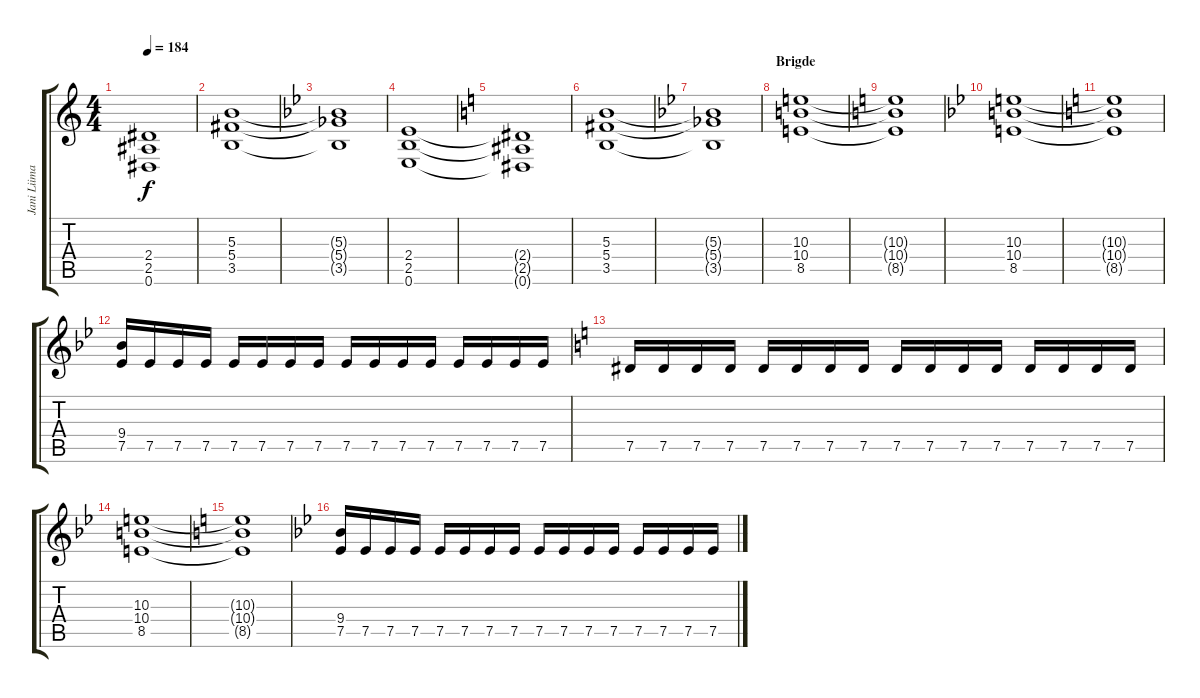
\track ("Jani Liimatainen - Guitar I" "Jani Liima") {instrument distortionguitar}
\staff {score tabs}
\tuning (Eb4 Bb3 Gb3 Db3 Ab2 Eb2) {hide}
\ts (4 4)
\tempo 184
\clef g2
\ks c
(2.4{t} 2.5{t} 0.6{t}).1{dy f} |
(5.3 5.4 3.5).1 |
\ks gminor
(5.3{t} 5.4{t} 3.5{t}).1 |
(2.4 2.5 0.6).1 |
\ks c
(2.4{t} 2.5{t} 0.6{t}).1 |
(5.3 5.4 3.5).1 |
\ks gminor
(5.3{t} 5.4{t} 3.5{t}).1 |
\section ("" "Brigde")
(10.3 10.4 8.5).1 |
\ks c
(10.3{t} 10.4{t} 8.5{t}).1 |
\ks gminor
(10.3 10.4 8.5).1 |
\ks c
(10.3{t} 10.4{t} 8.5{t}).1 |
\ks gminor
(9.4 7.5).16 7.5.16 7.5.16 7.5.16 7.5.16 7.5.16 7.5.16 7.5.16 7.5.16 7.5.16 7.5.16 7.5.16 7.5.16 7.5.16 7.5.16 7.5.16 |
\ks c
7.5.16 7.5.16 7.5.16 7.5.16 7.5.16 7.5.16 7.5.16 7.5.16 7.5.16 7.5.16 7.5.16 7.5.16 7.5.16 7.5.16 7.5.16 7.5.16 |
\ks gminor
(10.3 10.4 8.5).1 |
\ks c
(10.3{t} 10.4{t} 8.5{t}).1 |
\ks gminor
(9.4 7.5).16 7.5.16 7.5.16 7.5.16 7.5.16 7.5.16 7.5.16 7.5.16 7.5.16 7.5.16 7.5.16 7.5.16 7.5.16 7.5.16 7.5.16 7.5.16
